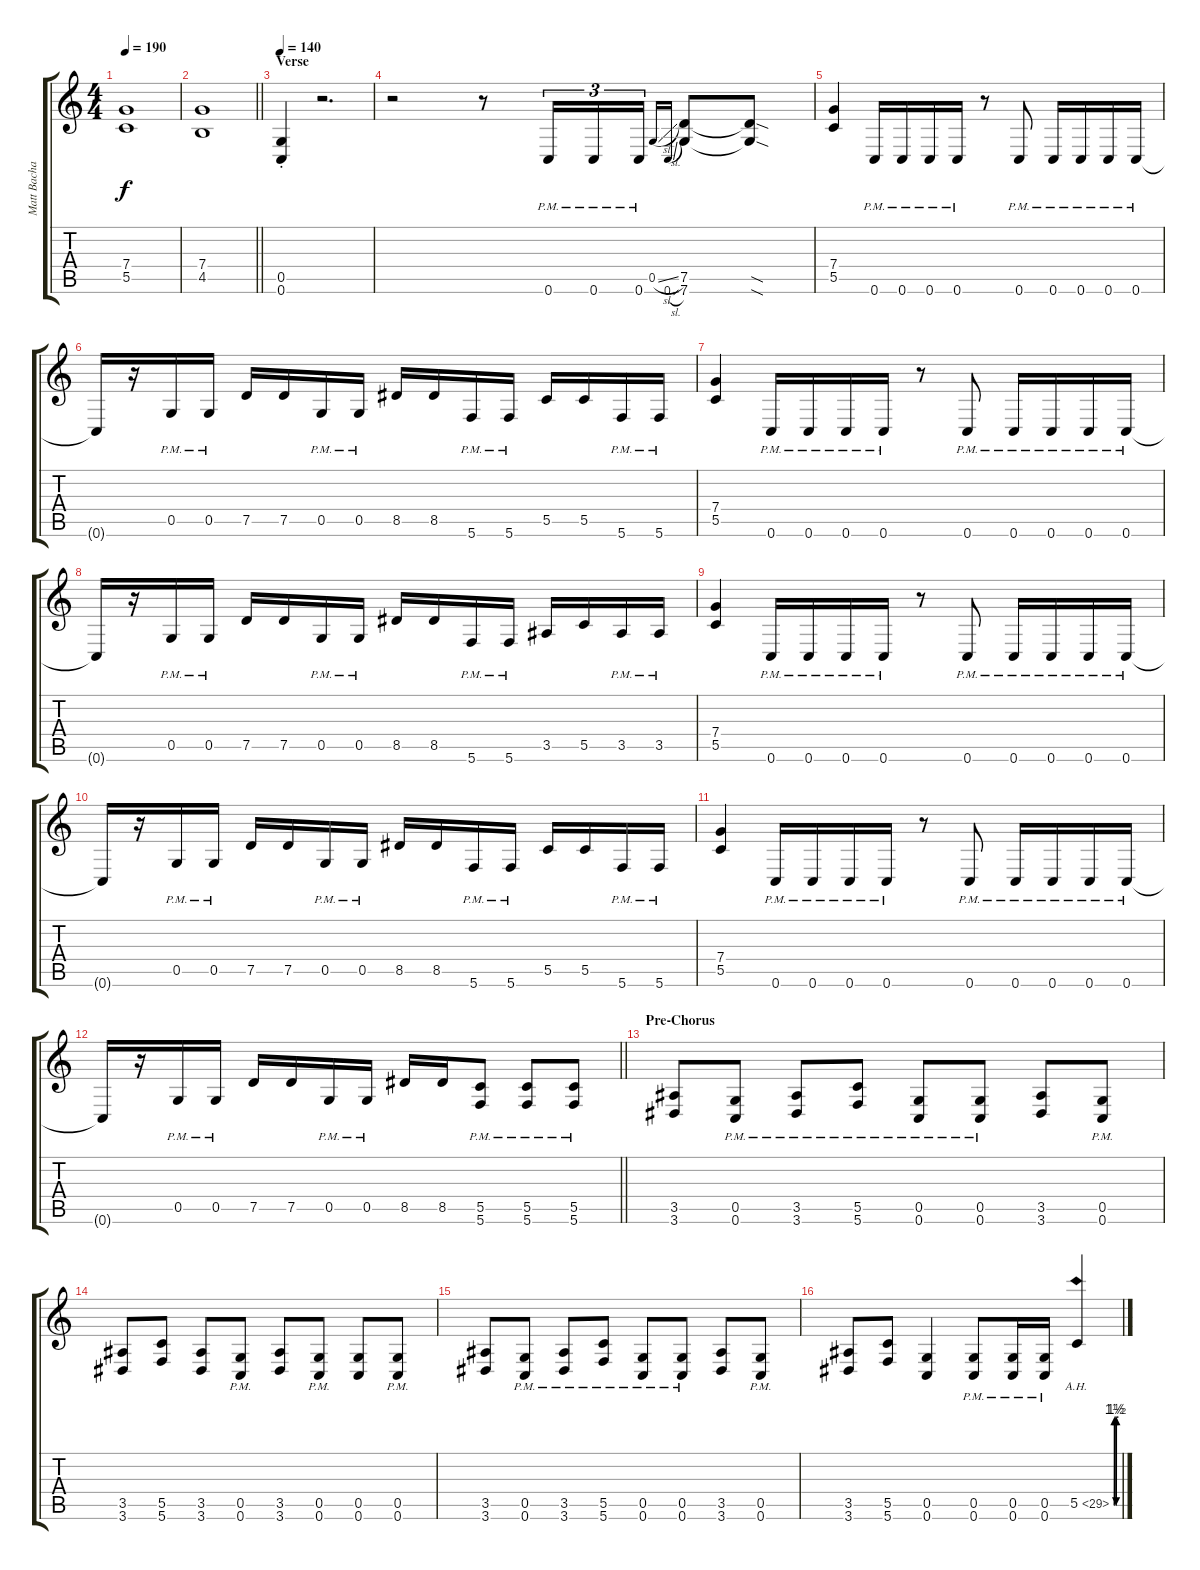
\track ("Matt Bachand" "Matt Bacha") {instrument distortionguitar}
\staff {score tabs}
\tuning (D4 A3 F3 C3 G2 C2) {hide}
\ts (4 4)
\tempo 190
\clef g2
\ks c
(7.4 5.5).1{dy f} |
\barLineRight lightlight
(7.4 4.5).1 |
\section ("" "Verse")
\tempo 140
(0.5{st} 0.6{st}).4 r.2{d} |
r.2 r.8 0.6{pm}.16{tu (3 2)} 0.6{pm}.16{tu (3 2)} 0.6{pm}.16{tu (3 2)} 0.5{sl}.16{gr onbeat} 0.6{sl}.16{gr onbeat} (7.5 7.6).8 (7.5{sod t} 7.6{sod t}).8 |
(7.4 5.5).4 0.6{pm}.16 0.6{pm}.16 0.6{pm}.16 0.6{pm}.16 r.8 0.6{pm}.8 0.6{pm}.16 0.6{pm}.16 0.6{pm}.16 0.6{pm}.16 |
0.6{t}.16 r.16 0.5{pm}.16 0.5{pm}.16 7.5.16 7.5.16 0.5{pm}.16 0.5{pm}.16 8.5.16 8.5.16 5.6{pm}.16 5.6{pm}.16 5.5.16 5.5.16 5.6{pm}.16 5.6{pm}.16 |
(7.4 5.5).4 0.6{pm}.16 0.6{pm}.16 0.6{pm}.16 0.6{pm}.16 r.8 0.6{pm}.8 0.6{pm}.16 0.6{pm}.16 0.6{pm}.16 0.6{pm}.16 |
0.6{t}.16 r.16 0.5{pm}.16 0.5{pm}.16 7.5.16 7.5.16 0.5{pm}.16 0.5{pm}.16 8.5.16 8.5.16 5.6{pm}.16 5.6{pm}.16 3.5.16 5.5.16 3.5{pm}.16 3.5{pm}.16 |
(7.4 5.5).4 0.6{pm}.16 0.6{pm}.16 0.6{pm}.16 0.6{pm}.16 r.8 0.6{pm}.8 0.6{pm}.16 0.6{pm}.16 0.6{pm}.16 0.6{pm}.16 |
0.6{t}.16 r.16 0.5{pm}.16 0.5{pm}.16 7.5.16 7.5.16 0.5{pm}.16 0.5{pm}.16 8.5.16 8.5.16 5.6{pm}.16 5.6{pm}.16 5.5.16 5.5.16 5.6{pm}.16 5.6{pm}.16 |
(7.4 5.5).4 0.6{pm}.16 0.6{pm}.16 0.6{pm}.16 0.6{pm}.16 r.8 0.6{pm}.8 0.6{pm}.16 0.6{pm}.16 0.6{pm}.16 0.6{pm}.16 |
\barLineRight lightlight
0.6{t}.16 r.16 0.5{pm}.16 0.5{pm}.16 7.5.16 7.5.16 0.5{pm}.16 0.5{pm}.16 8.5.16 8.5.16 (5.5{pm} 5.6{pm}).8 (5.5{pm} 5.6{pm}).8 (5.5{pm} 5.6{pm}).8 |
\section ("" "Pre-Chorus")
(3.5 3.6).8 (0.5{pm} 0.6{pm}).8 (3.5{pm} 3.6{pm}).8 (5.5{pm} 5.6{pm}).8 (0.5{pm} 0.6{pm}).8 (0.5{pm} 0.6{pm}).8 (3.5 3.6).8 (0.5{pm} 0.6{pm}).8 |
(3.5 3.6).8 (5.5 5.6).8 (3.5 3.6).8 (0.5{pm} 0.6{pm}).8 (3.5 3.6).8 (0.5{pm} 0.6{pm}).8 (0.5 0.6).8 (0.5{pm} 0.6{pm}).8 |
(3.5 3.6).8 (0.5{pm} 0.6{pm}).8 (3.5{pm} 3.6{pm}).8 (5.5{pm} 5.6{pm}).8 (0.5{pm} 0.6{pm}).8 (0.5{pm} 0.6{pm}).8 (3.5 3.6).8 (0.5{pm} 0.6{pm}).8 |
(3.5 3.6).8 (5.5 5.6).8 (0.5 0.6).4 (0.5{pm} 0.6{pm}).8 (0.5{pm} 0.6{pm}).16 (0.5{pm} 0.6{pm}).16 5.5{be (custom 0 0 4 6 22 6 27 0 31 6 60 6) ah 24}.4
